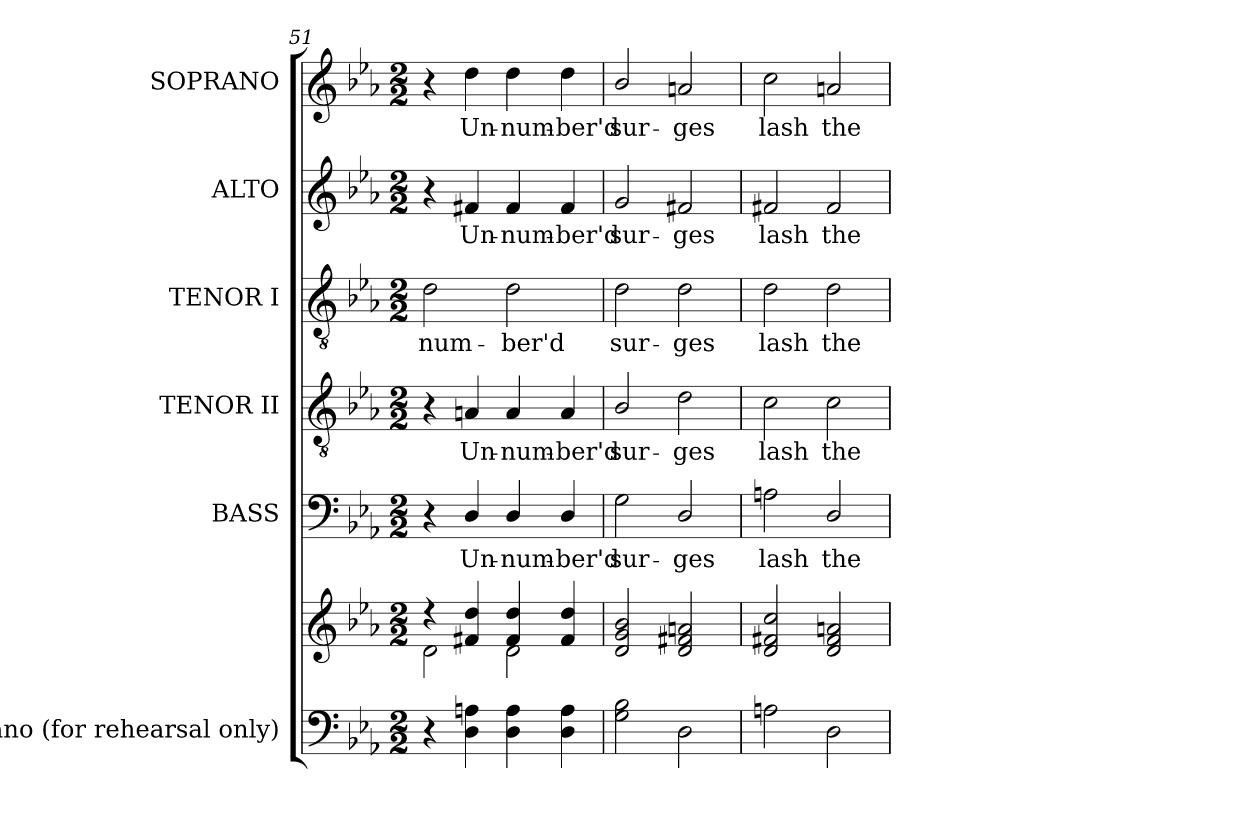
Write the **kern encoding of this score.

**kern	**kern	**kern	**text	**kern	**text	**kern	**text	**kern	**text	**kern	**text
*part6	*part6	*part5	*part5	*part4	*part4	*part3	*part3	*part2	*part2	*part1	*part1
*staff7	*staff6	*staff5	*staff5	*staff4	*staff4	*staff3	*staff3	*staff2	*staff2	*staff1	*staff1
*I"Piano (for rehearsal only)	*	*I"BASS	*	*I"TENOR II	*	*I"TENOR I	*	*I"ALTO	*	*I"SOPRANO	*
*I'Pno.	*	*I'B.	*	*I'T.	*	*I'T.	*	*I'A.	*	*I'S.	*
*clefF4	*clefG2	*clefF4	*	*clefGv2	*	*clefGv2	*	*clefG2	*	*clefG2	*
*	*	*	*	*ITrd7c12	*	*ITrd7c12	*	*	*	*	*
*k[b-e-a-]	*k[b-e-a-]	*k[b-e-a-]	*	*k[b-e-a-]	*	*k[b-e-a-]	*	*k[b-e-a-]	*	*k[b-e-a-]	*
*E-:	*E-:	*E-:	*	*E-:	*	*E-:	*	*E-:	*	*E-:	*
*M2/2	*M2/2	*M2/2	*	*M2/2	*	*M2/2	*	*M2/2	*	*M2/2	*
=51	=51	=51	=51	=51	=51	=51	=51	=51	=51	=51	=51
*	*^	*	*	*	*	*	*	*	*	*	*
!	!	!	!	!	!	!	!	!LO:LY:b:color=#000000	!	!	!	!
4r	4r	2di\	4r	.	4r	.	2Di\	-num-	4r	.	4r	.
!	!	!	!	!LO:LY:b:color=#000000	!	!	!	!	!	!	!	!
!	!	!	!	!	!	!LO:LY:b:color=#000000	!	!	!	!	!	!
!	!	!	!	!	!	!	!	!	!	!LO:LY:b:color=#000000	!	!
!	!	!	!	!	!	!	!	!	!	!	!	!LO:LY:b:color=#000000
4Di\ 4Ani	4f#Xi/ 4ddi	.	4Di/	Un-	4AAni/	Un-	.	.	4f#Xi/	Un-	4ddi\	Un-
!	!	!	!	!LO:LY:b:color=#000000	!	!	!	!	!	!	!	!
!	!	!	!	!	!	!LO:LY:b:color=#000000	!	!	!	!	!	!
!	!	!	!	!	!	!	!	!LO:LY:b:color=#000000	!	!	!	!
!	!	!	!	!	!	!	!	!	!	!LO:LY:b:color=#000000	!	!
!	!	!	!	!	!	!	!	!	!	!	!	!LO:LY:b:color=#000000
4Di\ 4Ai	4f#i/ 4ddi	2di\	4Di/	-num-	4AAi/	-num-	2Di\	-ber'd	4f#i/	-num-	4ddi\	-num-
!	!	!	!	!LO:LY:b:color=#000000	!	!	!	!	!	!	!	!
!	!	!	!	!	!	!LO:LY:b:color=#000000	!	!	!	!	!	!
!	!	!	!	!	!	!	!	!	!	!LO:LY:b:color=#000000	!	!
!	!	!	!	!	!	!	!	!	!	!	!	!LO:LY:b:color=#000000
4Di\ 4Ai	4f#i/ 4ddi	.	4Di/	-ber'd	4AAi/	-ber'd	.	.	4f#i/	-ber'd	4ddi\	-ber'd
*	*v	*v	*	*	*	*	*	*	*	*	*	*
=52	=52	=52	=52	=52	=52	=52	=52	=52	=52	=52	=52
!	!	!	!LO:LY:b:color=#000000	!	!	!	!	!	!	!	!
!	!	!	!	!	!LO:LY:b:color=#000000	!	!	!	!	!	!
!	!	!	!	!	!	!	!LO:LY:b:color=#000000	!	!	!	!
!	!	!	!	!	!	!	!	!	!LO:LY:b:color=#000000	!	!
!	!	!	!	!	!	!	!	!	!	!	!LO:LY:b:color=#000000
2Gi\ 2B-i	2di/ 2gi 2b-i	2Gi\	sur-	2BB-i/	sur-	2Di\	sur-	2gi/	sur-	2b-i/	sur-
!	!	!	!LO:LY:b:color=#000000	!	!	!	!	!	!	!	!
!	!	!	!	!	!LO:LY:b:color=#000000	!	!	!	!	!	!
!	!	!	!	!	!	!	!LO:LY:b:color=#000000	!	!	!	!
!	!	!	!	!	!	!	!	!	!LO:LY:b:color=#000000	!	!
!	!	!	!	!	!	!	!	!	!	!	!LO:LY:b:color=#000000
2Di\	2di/ 2f#Xi 2ani	2Di/	-ges	2Di\	-ges	2Di\	-ges	2f#Xi/	-ges	2ani/	-ges
=53	=53	=53	=53	=53	=53	=53	=53	=53	=53	=53	=53
!	!	!	!LO:LY:b:color=#000000	!	!	!	!	!	!	!	!
!	!	!	!	!	!LO:LY:b:color=#000000	!	!	!	!	!	!
!	!	!	!	!	!	!	!LO:LY:b:color=#000000	!	!	!	!
!	!	!	!	!	!	!	!	!	!LO:LY:b:color=#000000	!	!
!	!	!	!	!	!	!	!	!	!	!	!LO:LY:b:color=#000000
2Ani\	2di/ 2f#Xi 2cci	2Ani\	lash	2Ci\	lash	2Di\	lash	2f#Xi/	lash	2cci\	lash
!	!	!	!LO:LY:b:color=#000000	!	!	!	!	!	!	!	!
!	!	!	!	!	!LO:LY:b:color=#000000	!	!	!	!	!	!
!	!	!	!	!	!	!	!LO:LY:b:color=#000000	!	!	!	!
!	!	!	!	!	!	!	!	!	!LO:LY:b:color=#000000	!	!
!	!	!	!	!	!	!	!	!	!	!	!LO:LY:b:color=#000000
2Di\	2di/ 2f#i 2ani	2Di/	the	2Ci\	the	2Di\	the	2f#i/	the	2ani/	the
=	=	=	=	=	=	=	=	=	=	=	=
*-	*-	*-	*-	*-	*-	*-	*-	*-	*-	*-	*-
